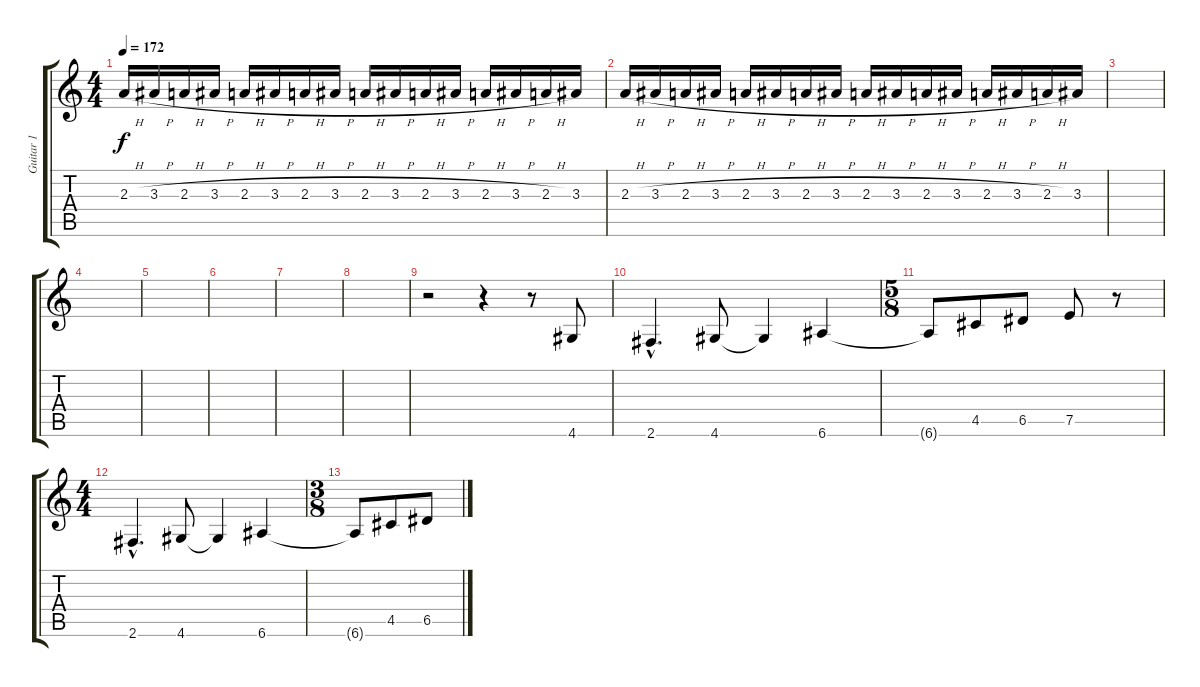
\track ("Guitar 1" "Guitar 1") {instrument distortionguitar}
\staff {score tabs}
\tuning (E4 B3 G3 D3 A2 E2) {hide}
\ts (4 4)
\tempo 172
\clef g2
\ks c
2.3{h}.16{dy f instrument distortionguitar} 3.3{h}.16 2.3{h}.16 3.3{h}.16 2.3{h}.16 3.3{h}.16 2.3{h}.16 3.3{h}.16 2.3{h}.16 3.3{h}.16 2.3{h}.16 3.3{h}.16 2.3{h}.16 3.3{h}.16 2.3{h}.16 3.3.16 |
2.3{h}.16 3.3{h}.16 2.3{h}.16 3.3{h}.16 2.3{h}.16 3.3{h}.16 2.3{h}.16 3.3{h}.16 2.3{h}.16 3.3{h}.16 2.3{h}.16 3.3{h}.16 2.3{h}.16 3.3{h}.16 2.3{h}.16 3.3.16 |
|
|
|
|
|
|
r.2 r.4 r.8 4.6.8 |
2.6{hac}.4{d} 4.6.8 4.6{t}.4 6.6.4 |
\ts (5 8)
6.6{t}.8 4.5.8 6.5.8 7.5.8 r.8 |
\ts (4 4)
2.6{hac}.4{d} 4.6.8 4.6{t}.4 6.6.4 |
\ts (3 8)
6.6{t}.8 4.5.8 6.5.8
